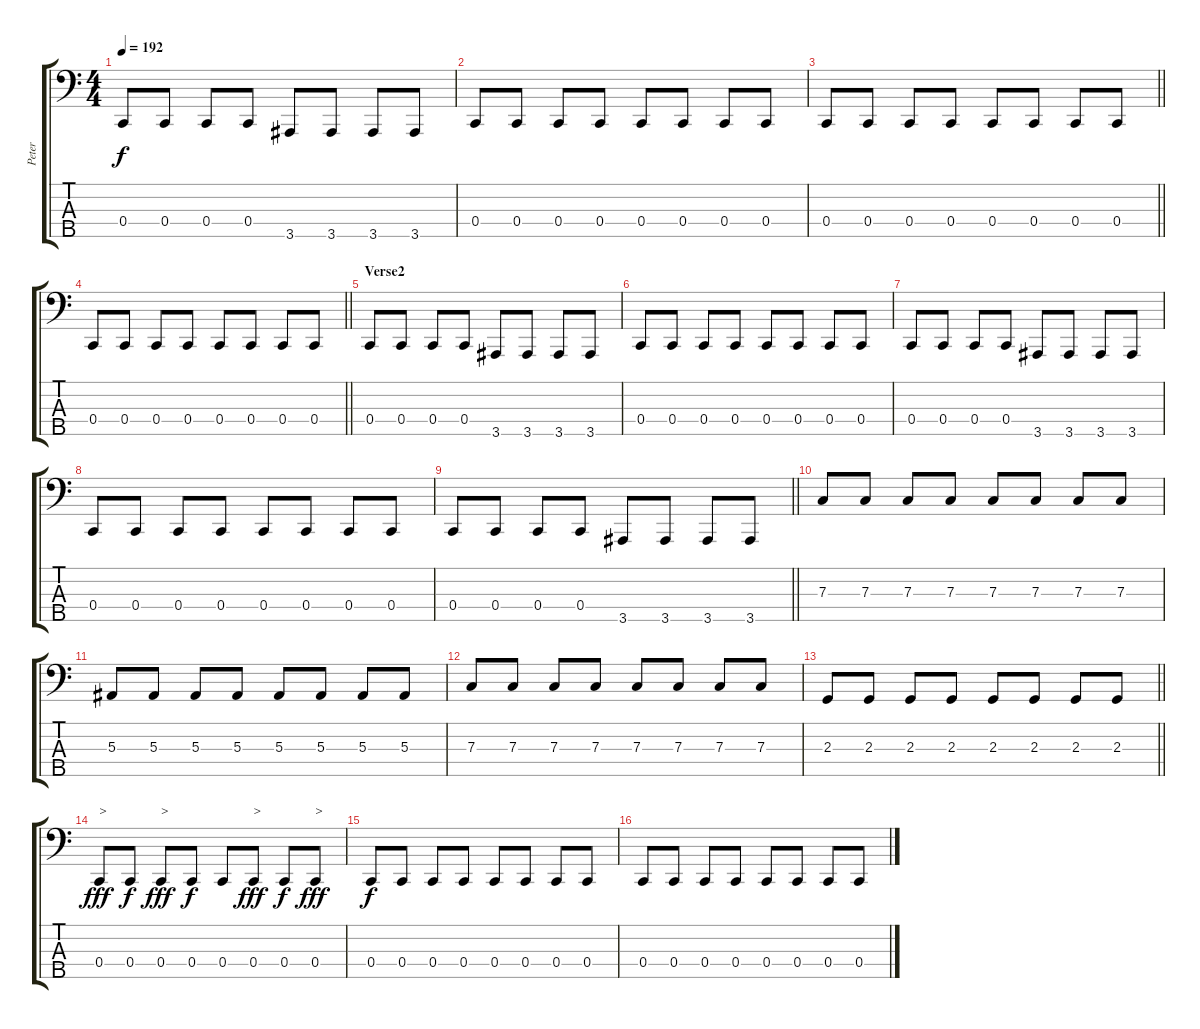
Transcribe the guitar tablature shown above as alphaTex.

\track ("Peter" "Peter") {instrument electricbassfinger}
\staff {score tabs}
\tuning (Eb2 Bb1 F1 C1 G0) {hide}
\ts (4 4)
\tempo 192
\clef f4
\ks c
0.4.8{dy f} 0.4.8 0.4.8 0.4.8 3.5.8 3.5.8 3.5.8 3.5.8 |
0.4.8 0.4.8 0.4.8 0.4.8 0.4.8 0.4.8 0.4.8 0.4.8 |
\barLineRight lightlight
0.4.8 0.4.8 0.4.8 0.4.8 0.4.8 0.4.8 0.4.8 0.4.8 |
\section ("" "")
\barLineRight lightlight
0.4.8 0.4.8 0.4.8 0.4.8 0.4.8 0.4.8 0.4.8 0.4.8 |
\section ("" "Verse2")
0.4.8 0.4.8 0.4.8 0.4.8 3.5.8 3.5.8 3.5.8 3.5.8 |
0.4.8 0.4.8 0.4.8 0.4.8 0.4.8 0.4.8 0.4.8 0.4.8 |
0.4.8 0.4.8 0.4.8 0.4.8 3.5.8 3.5.8 3.5.8 3.5.8 |
0.4.8 0.4.8 0.4.8 0.4.8 0.4.8 0.4.8 0.4.8 0.4.8 |
\barLineRight lightlight
0.4.8 0.4.8 0.4.8 0.4.8 3.5.8 3.5.8 3.5.8 3.5.8 |
7.3.8 7.3.8 7.3.8 7.3.8 7.3.8 7.3.8 7.3.8 7.3.8 |
5.3.8 5.3.8 5.3.8 5.3.8 5.3.8 5.3.8 5.3.8 5.3.8 |
7.3.8 7.3.8 7.3.8 7.3.8 7.3.8 7.3.8 7.3.8 7.3.8 |
\barLineRight lightlight
2.3.8 2.3.8 2.3.8 2.3.8 2.3.8 2.3.8 2.3.8 2.3.8 |
0.4.8{txt ">" dy fff} 0.4.8{dy f} 0.4.8{txt ">" dy fff} 0.4.8{dy f} 0.4.8 0.4.8{txt ">" dy fff} 0.4.8{dy f} 0.4.8{txt ">" dy fff} |
0.4.8{dy f} 0.4.8 0.4.8 0.4.8 0.4.8 0.4.8 0.4.8 0.4.8 |
0.4.8 0.4.8 0.4.8 0.4.8 0.4.8 0.4.8 0.4.8 0.4.8
